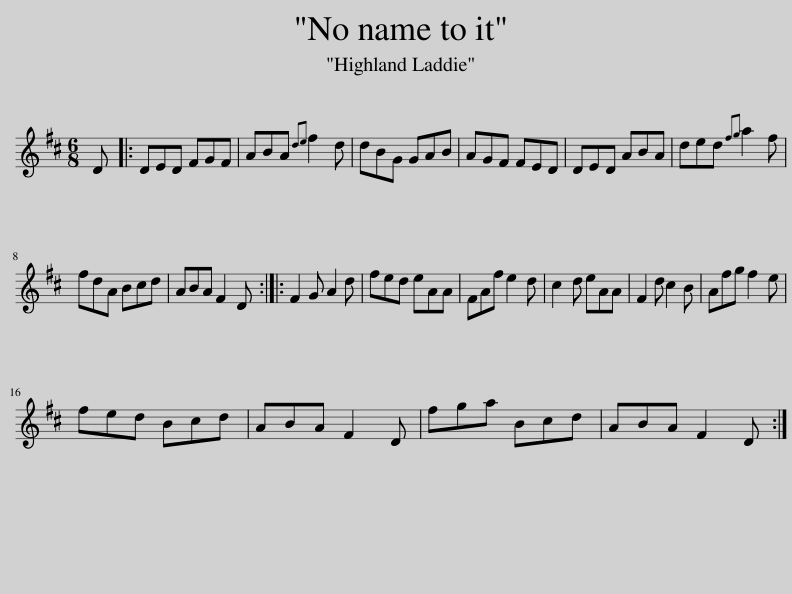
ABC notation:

X:1
L:1/8
M:6/8
I:linebreak $
K:D
V:1 treble
V:1
 D |: DED FGF | ABA{de} f2 d | dBG GAB | AGF FED | %5
 DED ABA | ded{fg} a2 f |$ fdA Bcd | ABA F2 D :: F2 G A2 d | %10
 fed eAA | FAf e2 d | c2 d eAA | F2 d c2 B | Afg f2 e |$ %15
 fed Bcd | ABA F2 D | fga Bcd | ABA F2 D :| %19
